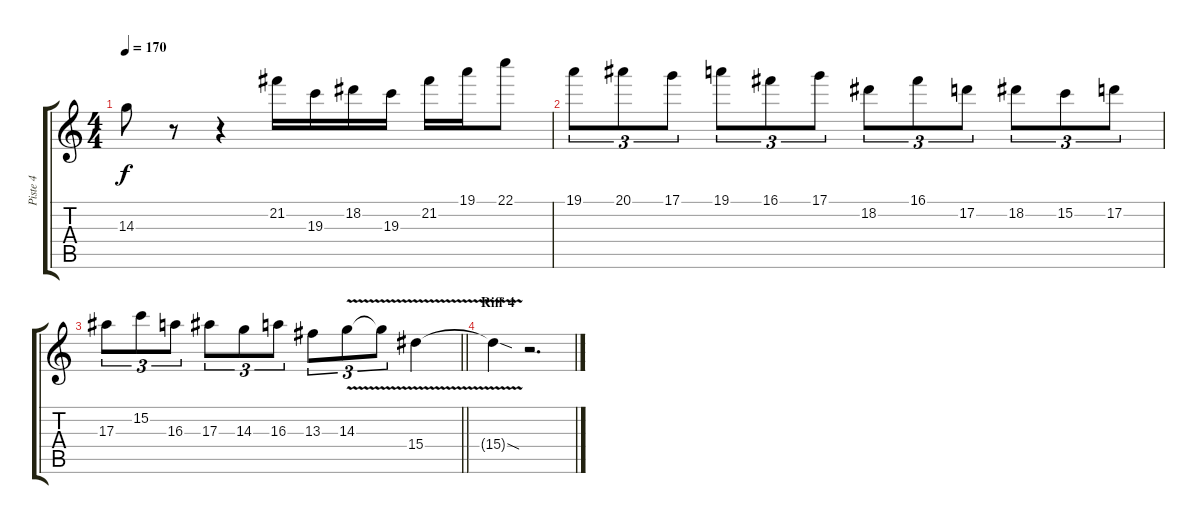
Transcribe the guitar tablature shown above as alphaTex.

\track ("Piste 4" "Piste 4") {instrument distortionguitar}
\staff {score tabs}
\tuning (D4 A3 F3 C3 G2 D2) {hide}
\ts (4 4)
\tempo 170
\clef g2
\ks c
14.3{t}.8{dy f} r.8 r.4 21.2.16 19.3.16 18.2.16 19.3.16 21.2.16 19.1.16 22.1.8 |
19.1.8{tu (3 2)} 20.1.8{tu (3 2)} 17.1.8{tu (3 2)} 19.1.8{tu (3 2)} 16.1.8{tu (3 2)} 17.1.8{tu (3 2)} 18.2.8{tu (3 2)} 16.1.8{tu (3 2)} 17.2.8{tu (3 2)} 18.2.8{tu (3 2)} 15.2.8{tu (3 2)} 17.2.8{tu (3 2)} |
\barLineRight lightlight
17.3.8{tu (3 2)} 15.2.8{tu (3 2)} 16.3.8{tu (3 2)} 17.3.8{tu (3 2)} 14.3.8{tu (3 2)} 16.3.8{tu (3 2)} 13.3.8{tu (3 2)} 14.3{v}.8{tu (3 2)} 14.3{t}.8{tu (3 2)} 15.4{v}.4 |
\section ("" "Riff 4")
15.4{sod t}.4 r.2{d}
